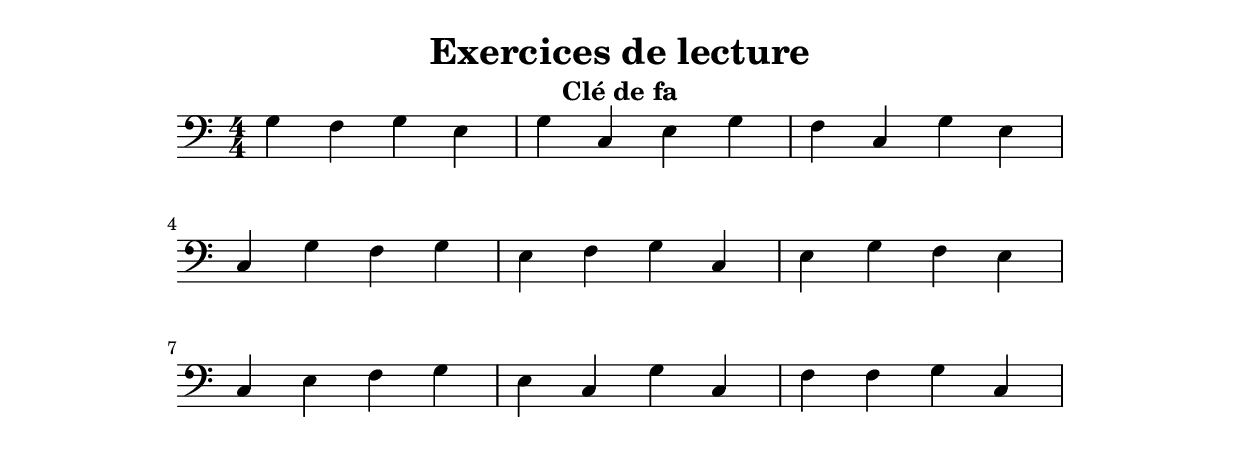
% LilyBin
\version "2.22"
\language "italiano"

\bookpart {
  \header {
    title = "Exercices de lecture"
    subtitle = "Clé de fa"
  }
  \paper {
    indent = 0
    right-margin = 3\cm
    left-margin = 3\cm
  }
  
  \new Staff {
    \numericTimeSignature
    \clef bass
    
    sol fa sol mi 
    sol do mi sol
    fa do sol mi
    
    \break
    do sol fa sol
    mi fa sol do
    mi sol fa mi
    
    \break
    do mi fa sol
    mi do sol do
    fa fa sol do
  }
}